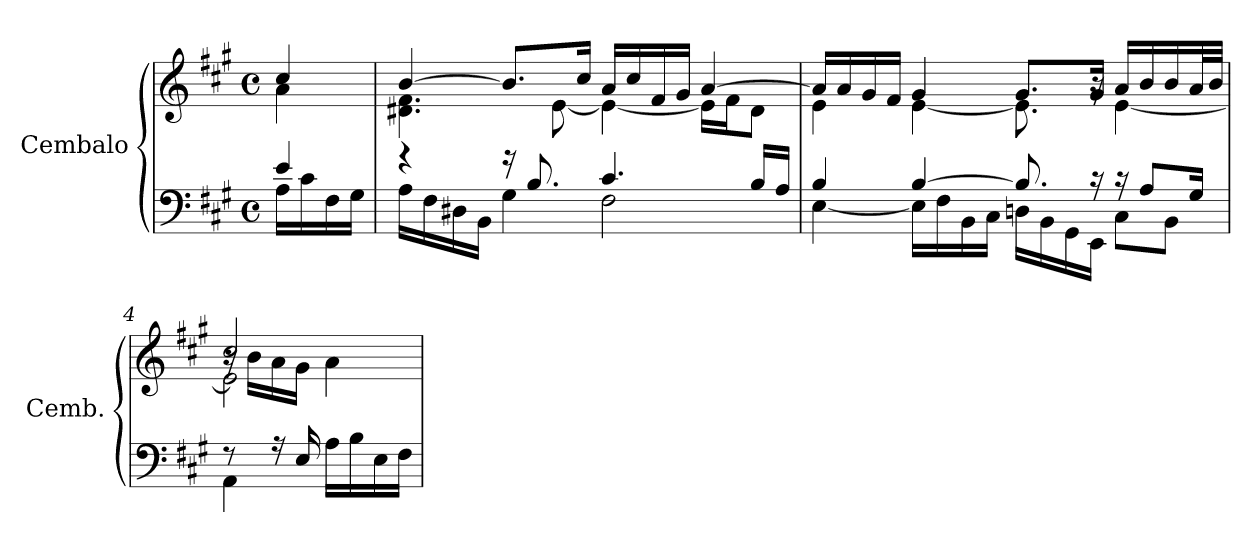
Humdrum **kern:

**kern	**kern
*part1	*part1
*staff2	*staff1
*I"Cembalo	*
*I'Cemb.	*
*clefF4	*clefG2
*k[f#c#g#]	*k[f#c#g#]
*M4/4	*M4/4
*met(c)	*met(c)
*MM60	*MM60
=1	=1
*^	*^
*	*	*	*^
4e/	16A\LL	4cc#/	4a\	4ryy
.	16c#\	.	.	.
.	16F#\	.	.	.
.	16G#\JJ	.	.	.
=2	=2	=2	=2	=2
4r	16A\LL	[4b/	4.d#X\ 4.f#\	1ryy
.	16F#\	.	.	.
.	16D#X\	.	.	.
.	16BB\JJ	.	.	.
16r	4G#\	8.b/L]	.	.
8.B/	.	.	.	.
.	.	.	[8e\	.
.	.	16cc#/Jk	.	.
4.c#/	2F#\	16a/LL	4e\_	.
.	.	16cc#/	.	.
.	.	16f#/	.	.
.	.	16g#/JJ	.	.
.	.	[4a/	16e\LL]	.
.	.	.	16f#\J	.
16B/LL	.	.	8d#\J	.
16A/JJ	.	.	.	.
=3	=3	=3	=3	=3
4B/	[4E\	16a/LL]	4e\	1ryy
.	.	16a/	.	.
.	.	16g#/	.	.
.	.	16f#/JJ	.	.
[4B/	16E\LL]	4g#/	[4e\	.
.	16F#\	.	.	.
.	16BB\	.	.	.
.	16C#\JJ	.	.	.
8.B/]	16Dn\LL	8.g#/L	8.e\]	.
.	16BB\	.	.	.
.	16GG#\	.	.	.
16r	16EE\JJ	16g#/Jk	16r	.
16r	8C#\L	16a/LL	[4e\	.
8A/L	.	16b/	.	.
.	8BB\J	16b/	.	.
16G#/Jk	.	32a/L	.	.
.	.	32b/JJJ	.	.
=4	=4	=4	=4	=4
8r	4AA\	2cc#/	2e\]	16ra
.	.	.	.	16b\LL
16r	.	.	.	16a\
16E/	.	.	.	16g#\JJ
16A\LL	4ryy	.	.	4a\
16B\	.	.	.	.
16E\	.	.	.	.
16F#\JJ	.	.	.	.
*v	*v	*	*	*
*	*v	*v	*v
=	=
*-	*-
